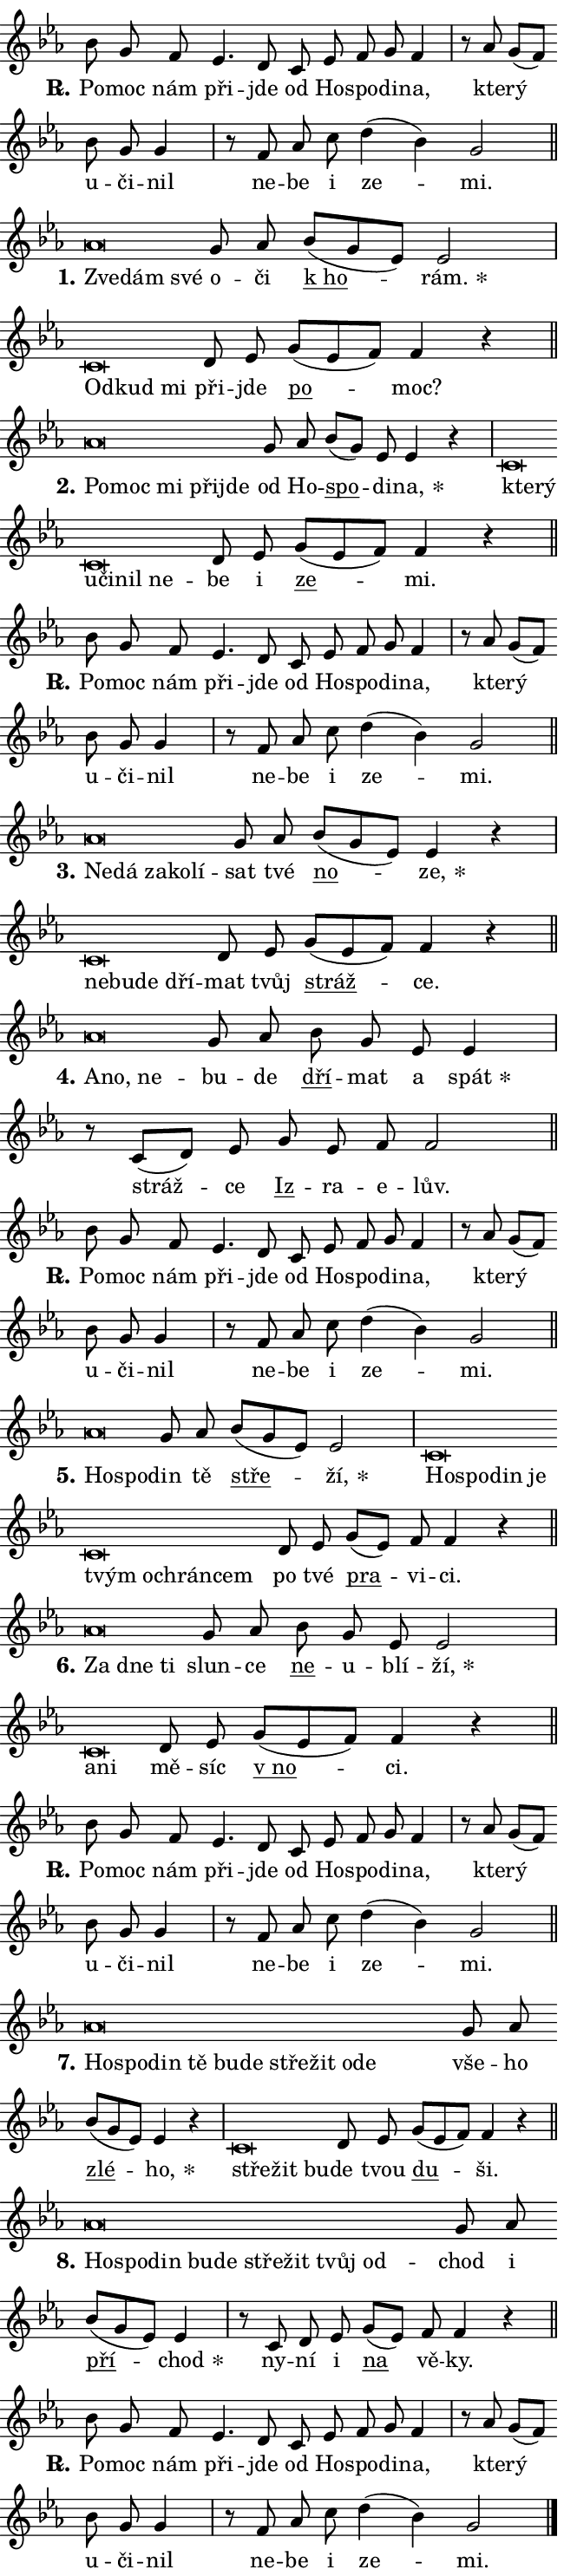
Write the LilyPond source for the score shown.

\version "2.24.0"
\header { tagline = "" }
\paper {
  indent = 0\cm
  top-margin = 0\cm
  right-margin = 0.13\cm % to fit lyric hyphens
  bottom-margin = 0\cm
  left-margin = 0\cm
  paper-width = 11\cm
  page-breaking = #ly:one-page-breaking
  system-system-spacing.basic-distance = #11
  score-system-spacing.basic-distance = #11
  ragged-last = ##f
}


%% Author: Thomas Morley
%% https://lists.gnu.org/archive/html/lilypond-user/2020-05/msg00002.html
#(define (line-position grob)
"Returns position of @var[grob} in current system:
   @code{'start}, if at first time-step
   @code{'end}, if at last time-step
   @code{'middle} otherwise
"
  (let* ((col (ly:item-get-column grob))
         (ln (ly:grob-object col 'left-neighbor))
         (rn (ly:grob-object col 'right-neighbor))
         (col-to-check-left (if (ly:grob? ln) ln col))
         (col-to-check-right (if (ly:grob? rn) rn col))
         (break-dir-left
           (and
             (ly:grob-property col-to-check-left 'non-musical #f)
             (ly:item-break-dir col-to-check-left)))
         (break-dir-right
           (and
             (ly:grob-property col-to-check-right 'non-musical #f)
             (ly:item-break-dir col-to-check-right))))
        (cond ((eqv? 1 break-dir-left) 'start)
              ((eqv? -1 break-dir-right) 'end)
              (else 'middle))))

#(define (tranparent-at-line-position vctor)
  (lambda (grob)
  "Relying on @code{line-position} select the relevant enry from @var{vctor}.
Used to determine transparency,"
    (case (line-position grob)
      ((end) (not (vector-ref vctor 0)))
      ((middle) (not (vector-ref vctor 1)))
      ((start) (not (vector-ref vctor 2))))))

noteHeadBreakVisibility =
#(define-music-function (break-visibility)(vector?)
"Makes @code{NoteHead}s transparent relying on @var{break-visibility}"
#{
  \override NoteHead.transparent =
    #(tranparent-at-line-position break-visibility)
#})

#(define delete-ledgers-for-transparent-note-heads
  (lambda (grob)
    "Reads whether a @code{NoteHead} is transparent.
If so this @code{NoteHead} is removed from @code{'note-heads} from
@var{grob}, which is supposed to be @code{LedgerLineSpanner}.
As a result ledgers are not printed for this @code{NoteHead}"
    (let* ((nhds-array (ly:grob-object grob 'note-heads))
           (nhds-list
             (if (ly:grob-array? nhds-array)
                 (ly:grob-array->list nhds-array)
                 '()))
           ;; Relies on the transparent-property being done before
           ;; Staff.LedgerLineSpanner.after-line-breaking is executed.
           ;; This is fragile ...
           (to-keep
             (remove
               (lambda (nhd)
                 (ly:grob-property nhd 'transparent #f))
               nhds-list)))
      ;; TODO find a better method to iterate over grob-arrays, similiar
      ;; to filter/remove etc for lists
      ;; For now rebuilt from scratch
      (set! (ly:grob-object grob 'note-heads)  '())
      (for-each
        (lambda (nhd)
          (ly:pointer-group-interface::add-grob grob 'note-heads nhd))
        to-keep))))

squashNotes = {
  \override NoteHead.X-extent = #'(-0.2 . 0.2)
  \override NoteHead.Y-extent = #'(-0.75 . 0)
  \override NoteHead.stencil =
    #(lambda (grob)
       (let ((pos (ly:grob-property grob 'staff-position)))
         (begin
           (if (< pos -7) (display "ERROR: Lower brevis then expected\n") (display ""))
           (if (<= pos -6) ly:text-interface::print ly:note-head::print))))
}
unSquashNotes = {
  \revert NoteHead.X-extent
  \revert NoteHead.Y-extent
  \revert NoteHead.stencil
}

hideNotes = \noteHeadBreakVisibility #begin-of-line-visible
unHideNotes = \noteHeadBreakVisibility #all-visible

% work-around for resetting accidentals
% https://lilypond.org/doc/v2.23/Documentation/notation/displaying-rhythms#unmetered-music
cadenzaMeasure = {
  \cadenzaOff
  \partial 1024 s1024
  \cadenzaOn
}

#(define-markup-command (accent layout props text) (markup?)
  "Underline accented syllable"
  (interpret-markup layout props
    #{\markup \override #'(offset . 4.3) \underline { #text }#}))

responsum = \markup \concat {
  "R" \hspace #-1.05 \path #0.1 #'((moveto 0 0.07) (lineto 0.9 0.8)) \hspace #0.05 "."
}

spaceSize = #0.6828661417322834 % exact space size for TeX Gyre Schola

\layout {
  \context {
    \Staff
    \remove "Time_signature_engraver"
    \override LedgerLineSpanner.after-line-breaking = #delete-ledgers-for-transparent-note-heads
  }
  \context {
    \Lyrics {
      \override LyricSpace.minimum-distance = \spaceSize
      \override LyricText.font-name = #"TeX Gyre Schola"
      \override LyricText.font-size = 1
      \override StanzaNumber.font-name = #"TeX Gyre Schola Bold"
      \override StanzaNumber.font-size = 1
    }
  }
  \context {
    \Score 
    \override NoteHead.text =
      #(lambda (grob) 
        (let ((pos (ly:grob-property grob 'staff-position)))
          #{\markup {
            \combine
              \halign #-0.55 \raise #(if (= pos -6) 0 0.5) \override #'(thickness . 2) \draw-line #'(3.2 . 0)
              \musicglyph "noteheads.sM1"
          }#}))
  }
}

% magnetic-lyrics.ily
%
%   written by
%     Jean Abou Samra <jean@abou-samra.fr>
%     Werner Lemberg <wl@gnu.org>
%
%   adapted by
%     Jiri Hon <jiri.hon@gmail.com>
%
% Version 2022-Apr-15

% https://www.mail-archive.com/lilypond-user@gnu.org/msg149350.html

#(define (Left_hyphen_pointer_engraver context)
   "Collect syllable-hyphen-syllable occurrences in lyrics and store
them in properties.  This engraver only looks to the left.  For
example, if the lyrics input is @code{foo -- bar}, it does the
following.

@itemize @bullet
@item
Set the @code{text} property of the @code{LyricHyphen} grob between
@q{foo} and @q{bar} to @code{foo}.

@item
Set the @code{left-hyphen} property of the @code{LyricText} grob with
text @q{foo} to the @code{LyricHyphen} grob between @q{foo} and
@q{bar}.
@end itemize

Use this auxiliary engraver in combination with the
@code{lyric-@/text::@/apply-@/magnetic-@/offset!} hook."
   (let ((hyphen #f)
         (text #f))
     (make-engraver
      (acknowledgers
       ((lyric-syllable-interface engraver grob source-engraver)
        (set! text grob)))
      (end-acknowledgers
       ((lyric-hyphen-interface engraver grob source-engraver)
        ;(when (not (grob::has-interface grob 'lyric-space-interface))
          (set! hyphen grob)));)
      ((stop-translation-timestep engraver)
       (when (and text hyphen)
         (ly:grob-set-object! text 'left-hyphen hyphen))
       (set! text #f)
       (set! hyphen #f)))))

#(define (lyric-text::apply-magnetic-offset! grob)
   "If the space between two syllables is less than the value in
property @code{LyricText@/.details@/.squash-threshold}, move the right
syllable to the left so that it gets concatenated with the left
syllable.

Use this function as a hook for
@code{LyricText@/.after-@/line-@/breaking} if the
@code{Left_@/hyphen_@/pointer_@/engraver} is active."
   (let ((hyphen (ly:grob-object grob 'left-hyphen #f)))
     (when hyphen
       (let ((left-text (ly:spanner-bound hyphen LEFT)))
         (when (grob::has-interface left-text 'lyric-syllable-interface)
           (let* ((common (ly:grob-common-refpoint grob left-text X))
                  (this-x-ext (ly:grob-extent grob common X))
                  (left-x-ext
                   (begin
                     ;; Trigger magnetism for left-text.
                     (ly:grob-property left-text 'after-line-breaking)
                     (ly:grob-extent left-text common X)))
                  ;; `delta` is the gap width between two syllables.
                  (delta (- (interval-start this-x-ext)
                            (interval-end left-x-ext)))
                  (details (ly:grob-property grob 'details))
                  (threshold (assoc-get 'squash-threshold details 0.2)))
             (when (< delta threshold)
               (let* (;; We have to manipulate the input text so that
                      ;; ligatures crossing syllable boundaries are not
                      ;; disabled.  For languages based on the Latin
                      ;; script this is essentially a beautification.
                      ;; However, for non-Western scripts it can be a
                      ;; necessity.
                      (lt (ly:grob-property left-text 'text))
                      (rt (ly:grob-property grob 'text))
                      (is-space (grob::has-interface hyphen 'lyric-space-interface))
                      (space (if is-space " " ""))
                      (extra-delta (if is-space spaceSize 0))
                      ;; Append new syllable.
                      (ltrt-space (if (and (string? lt) (string? rt))
                                (string-append lt space rt)
                                (make-concat-markup (list lt space rt))))
                      ;; Right-align `ltrt` to the right side.
                      (ltrt-space-markup (grob-interpret-markup
                               grob
                               (make-translate-markup
                                (cons (interval-length this-x-ext) 0)
                                (make-right-align-markup ltrt-space)))))
                 (begin
                   ;; Don't print `left-text`.
                   (ly:grob-set-property! left-text 'stencil #f)
                   ;; Set text and stencil (which holds all collected
                   ;; syllables so far) and shift it to the left.
                   (ly:grob-set-property! grob 'text ltrt-space)
                   (ly:grob-set-property! grob 'stencil ltrt-space-markup)
                   (ly:grob-translate-axis! grob (- (- delta extra-delta)) X))))))))))


#(define (lyric-hyphen::displace-bounds-first grob)
   ;; Make very sure this callback isn't triggered too early.
   (let ((left (ly:spanner-bound grob LEFT))
         (right (ly:spanner-bound grob RIGHT)))
     (ly:grob-property left 'after-line-breaking)
     (ly:grob-property right 'after-line-breaking)
     (ly:lyric-hyphen::print grob)))

squashThreshold = #0.4

\layout {
  \context {
    \Lyrics
    \consists #Left_hyphen_pointer_engraver
    \override LyricText.after-line-breaking =
      #lyric-text::apply-magnetic-offset!
    \override LyricHyphen.stencil = #lyric-hyphen::displace-bounds-first
    \override LyricText.details.squash-threshold = \squashThreshold
    \override LyricHyphen.minimum-distance = 0
    \override LyricHyphen.minimum-length = \squashThreshold
  }
}

squashText = \override LyricText.details.squash-threshold = 9999
unSquashText = \override LyricText.details.squash-threshold = \squashThreshold

leftText = \override LyricText.self-alignment-X = #LEFT
unLeftText = \revert LyricText.self-alignment-X

starOffset = #(lambda (grob) 
                (let ((x_offset (ly:self-alignment-interface::aligned-on-x-parent grob)))
                  (if (= x_offset 0) 0 (+ x_offset 1.2))))

star = #(define-music-function (syllable)(string?)
"Append star separator at the end of a syllable"
#{
  \once \override LyricText.X-offset = #starOffset
  \lyricmode { \markup {
    #syllable
    \override #'((font-name . "TeX Gyre Schola Bold")) \hspace #0.2 \lower #0.65 \larger "*"
  } }
#})

starAccent = #(define-music-function (syllable)(string?)
"Append star separator at the end of a syllable and make accent"
#{
  \once \override LyricText.X-offset = #starOffset
  \lyricmode { \markup {
    \accent #syllable
    \override #'((font-name . "TeX Gyre Schola Bold")) \hspace #0.2 \lower #0.65 \larger "*"
  } }
#})

breath = #(define-music-function (syllable)(string?)
"Append breathing indicator at the end of a syllable"
#{
  \lyricmode { \markup { #syllable "+" } }
#})

optionalBreath = #(define-music-function (syllable)(string?)
"Append optional breathing indicator at the end of a syllable"
#{
  \lyricmode { \markup { #syllable "(+)" } }
#})


\score {
    <<
        \new Voice = "melody" { \cadenzaOn \key es \major \relative { bes'8 g f es4. d8 \bar "" c es f g f4 \cadenzaMeasure \bar "|" r8 as g[( f)] \bar "" bes8 g g4 \cadenzaMeasure \bar "|" r8 f as c \bar "" d4( bes) g2 \cadenzaMeasure \bar "||" \break } }
        \new Lyrics \lyricsto "melody" { \lyricmode { \set stanza = \responsum
Po -- moc nám při -- jde od Ho -- spo -- di -- na, kte -- rý u -- či -- nil ne -- be i ze -- mi. } }
    >>
    \layout {}
}

\score {
    <<
        \new Voice = "melody" { \cadenzaOn \key es \major \relative { \squashNotes as'\breve*1/16 \hideNotes \breve*1/16 \breve*1/16 \bar "" \unHideNotes \unSquashNotes g8 as \bar "" bes[( g es)] es2 \cadenzaMeasure \bar "|" \squashNotes c\breve*1/16 \hideNotes \breve*1/16 \breve*1/16 \bar "" \unHideNotes \unSquashNotes d8 es \bar "" g[( es f)] f4 r \cadenzaMeasure \bar "||" \break } }
        \new Lyrics \lyricsto "melody" { \lyricmode { \set stanza = "1."
\leftText Zve -- \squashText dám své \unLeftText \unSquashText o -- či \markup \accent "k ho" -- \star rám. \leftText Od -- \squashText kud mi \unLeftText \unSquashText při -- jde \markup \accent po -- moc? } }
    >>
    \layout {}
}

\score {
    <<
        \new Voice = "melody" { \cadenzaOn \key es \major \relative { \squashNotes as'\breve*1/16 \hideNotes \breve*1/16 \bar "" \breve*1/16 \bar "" \breve*1/16 \breve*1/16 \bar "" \unHideNotes \unSquashNotes g8 as \bar "" bes[( g)] es es4 r \cadenzaMeasure \bar "|" \squashNotes c\breve*1/16 \hideNotes \breve*1/16 \bar "" \breve*1/16 \bar "" \breve*1/16 \bar "" \breve*1/16 \breve*1/16 \bar "" \unHideNotes \unSquashNotes d8 es \bar "" g[( es f)] f4 r \cadenzaMeasure \bar "||" \break } }
        \new Lyrics \lyricsto "melody" { \lyricmode { \set stanza = "2."
\leftText Po -- \squashText moc mi při -- jde \unLeftText \unSquashText od Ho -- \markup \accent spo -- di -- \star na, \leftText kte -- \squashText rý u -- či -- nil ne -- \unLeftText \unSquashText be i \markup \accent ze -- mi. } }
    >>
    \layout {}
}

\score {
    <<
        \new Voice = "melody" { \cadenzaOn \key es \major \relative { bes'8 g f es4. d8 \bar "" c es f g f4 \cadenzaMeasure \bar "|" r8 as g[( f)] \bar "" bes8 g g4 \cadenzaMeasure \bar "|" r8 f as c \bar "" d4( bes) g2 \cadenzaMeasure \bar "||" \break } }
        \new Lyrics \lyricsto "melody" { \lyricmode { \set stanza = \responsum
Po -- moc nám při -- jde od Ho -- spo -- di -- na, kte -- rý u -- či -- nil ne -- be i ze -- mi. } }
    >>
    \layout {}
}

\score {
    <<
        \new Voice = "melody" { \cadenzaOn \key es \major \relative { \squashNotes as'\breve*1/16 \hideNotes \breve*1/16 \bar "" \breve*1/16 \bar "" \breve*1/16 \breve*1/16 \bar "" \unHideNotes \unSquashNotes g8 as \bar "" bes[( g es)] es4 r \cadenzaMeasure \bar "|" \squashNotes c\breve*1/16 \hideNotes \breve*1/16 \bar "" \breve*1/16 \breve*1/16 \bar "" \unHideNotes \unSquashNotes d8 es \bar "" g[( es f)] f4 r \cadenzaMeasure \bar "||" \break } }
        \new Lyrics \lyricsto "melody" { \lyricmode { \set stanza = "3."
\leftText Ne -- \squashText dá za -- ko -- lí -- \unLeftText \unSquashText sat tvé \markup \accent no -- \star ze, \leftText ne -- \squashText bu -- de dří -- \unLeftText \unSquashText mat tvůj \markup \accent stráž -- ce. } }
    >>
    \layout {}
}

\score {
    <<
        \new Voice = "melody" { \cadenzaOn \key es \major \relative { \squashNotes as'\breve*1/16 \hideNotes \breve*1/16 \breve*1/16 \bar "" \unHideNotes \unSquashNotes g8 as \bar "" bes g es es4 \cadenzaMeasure \bar "|" r8 c8[( d8)] es \bar "" g es f f2 \cadenzaMeasure \bar "||" \break } }
        \new Lyrics \lyricsto "melody" { \lyricmode { \set stanza = "4."
\leftText A -- \squashText no, ne -- \unLeftText \unSquashText bu -- de \markup \accent dří -- mat a \star spát stráž -- ce \markup \accent Iz -- ra -- e -- lův. } }
    >>
    \layout {}
}

\score {
    <<
        \new Voice = "melody" { \cadenzaOn \key es \major \relative { bes'8 g f es4. d8 \bar "" c es f g f4 \cadenzaMeasure \bar "|" r8 as g[( f)] \bar "" bes8 g g4 \cadenzaMeasure \bar "|" r8 f as c \bar "" d4( bes) g2 \cadenzaMeasure \bar "||" \break } }
        \new Lyrics \lyricsto "melody" { \lyricmode { \set stanza = \responsum
Po -- moc nám při -- jde od Ho -- spo -- di -- na, kte -- rý u -- či -- nil ne -- be i ze -- mi. } }
    >>
    \layout {}
}

\score {
    <<
        \new Voice = "melody" { \cadenzaOn \key es \major \relative { \squashNotes as'\breve*1/16 \hideNotes \breve*1/16 \bar "" \unHideNotes \unSquashNotes g8 as \bar "" bes[( g es)] es2 \cadenzaMeasure \bar "|" \squashNotes c\breve*1/16 \hideNotes \breve*1/16 \bar "" \breve*1/16 \bar "" \breve*1/16 \bar "" \breve*1/16 \bar "" \breve*1/16 \bar "" \breve*1/16 \breve*1/16 \bar "" \unHideNotes \unSquashNotes d8 es \bar "" g[( es)] f f4 r \cadenzaMeasure \bar "||" \break } }
        \new Lyrics \lyricsto "melody" { \lyricmode { \set stanza = "5."
\leftText Ho -- \squashText spo -- \unLeftText \unSquashText din tě \markup \accent stře -- \star ží, \leftText Ho -- \squashText spo -- din je tvým o -- chrán -- cem \unLeftText \unSquashText po tvé \markup \accent pra -- vi -- ci. } }
    >>
    \layout {}
}

\score {
    <<
        \new Voice = "melody" { \cadenzaOn \key es \major \relative { \squashNotes as'\breve*1/16 \hideNotes \breve*1/16 \breve*1/16 \bar "" \unHideNotes \unSquashNotes g8 as \bar "" bes g es es2 \cadenzaMeasure \bar "|" \squashNotes c\breve*1/16 \hideNotes \breve*1/16 \bar "" \unHideNotes \unSquashNotes d8 es \bar "" g[( es f)] f4 r \cadenzaMeasure \bar "||" \break } }
        \new Lyrics \lyricsto "melody" { \lyricmode { \set stanza = "6."
\leftText Za \squashText dne ti \unLeftText \unSquashText slun -- ce \markup \accent ne -- u -- blí -- \star ží, \leftText a -- \squashText ni \unLeftText \unSquashText mě -- síc \markup \accent "v no" -- ci. } }
    >>
    \layout {}
}

\score {
    <<
        \new Voice = "melody" { \cadenzaOn \key es \major \relative { bes'8 g f es4. d8 \bar "" c es f g f4 \cadenzaMeasure \bar "|" r8 as g[( f)] \bar "" bes8 g g4 \cadenzaMeasure \bar "|" r8 f as c \bar "" d4( bes) g2 \cadenzaMeasure \bar "||" \break } }
        \new Lyrics \lyricsto "melody" { \lyricmode { \set stanza = \responsum
Po -- moc nám při -- jde od Ho -- spo -- di -- na, kte -- rý u -- či -- nil ne -- be i ze -- mi. } }
    >>
    \layout {}
}

\score {
    <<
        \new Voice = "melody" { \cadenzaOn \key es \major \relative { \squashNotes as'\breve*1/16 \hideNotes \breve*1/16 \bar "" \breve*1/16 \bar "" \breve*1/16 \bar "" \breve*1/16 \bar "" \breve*1/16 \bar "" \breve*1/16 \bar "" \breve*1/16 \bar "" \breve*1/16 \breve*1/16 \bar "" \unHideNotes \unSquashNotes g8 as \bar "" bes[( g es)] es4 r \cadenzaMeasure \bar "|" \squashNotes c\breve*1/16 \hideNotes \breve*1/16 \breve*1/16 \bar "" \unHideNotes \unSquashNotes d8 es \bar "" g[( es f)] f4 r \cadenzaMeasure \bar "||" \break } }
        \new Lyrics \lyricsto "melody" { \lyricmode { \set stanza = "7."
\leftText Ho -- \squashText spo -- din tě bu -- de stře -- žit o -- de \unLeftText \unSquashText vše -- ho \markup \accent zlé -- \star ho, \leftText stře -- \squashText žit bu -- \unLeftText \unSquashText de tvou \markup \accent du -- ši. } }
    >>
    \layout {}
}

\score {
    <<
        \new Voice = "melody" { \cadenzaOn \key es \major \relative { \squashNotes as'\breve*1/16 \hideNotes \breve*1/16 \bar "" \breve*1/16 \bar "" \breve*1/16 \bar "" \breve*1/16 \bar "" \breve*1/16 \bar "" \breve*1/16 \bar "" \breve*1/16 \breve*1/16 \bar "" \unHideNotes \unSquashNotes g8 as \bar "" bes[( g es)] es4 \cadenzaMeasure \bar "|" r8 c d8 es \bar "" g[( es)] f f4 r \cadenzaMeasure \bar "||" \break } }
        \new Lyrics \lyricsto "melody" { \lyricmode { \set stanza = "8."
\leftText Ho -- \squashText spo -- din bu -- de stře -- žit tvůj od -- \unLeftText \unSquashText chod i \markup \accent pří -- \star chod ny -- ní i \markup \accent na vě -- ky. } }
    >>
    \layout {}
}

\score {
    <<
        \new Voice = "melody" { \cadenzaOn \key es \major \relative { bes'8 g f es4. d8 \bar "" c es f g f4 \cadenzaMeasure \bar "|" r8 as g[( f)] \bar "" bes8 g g4 \cadenzaMeasure \bar "|" r8 f as c \bar "" d4( bes) g2 \cadenzaMeasure \bar "||" \break } \bar "|." }
        \new Lyrics \lyricsto "melody" { \lyricmode { \set stanza = \responsum
Po -- moc nám při -- jde od Ho -- spo -- di -- na, kte -- rý u -- či -- nil ne -- be i ze -- mi. } }
    >>
    \layout {}
}
